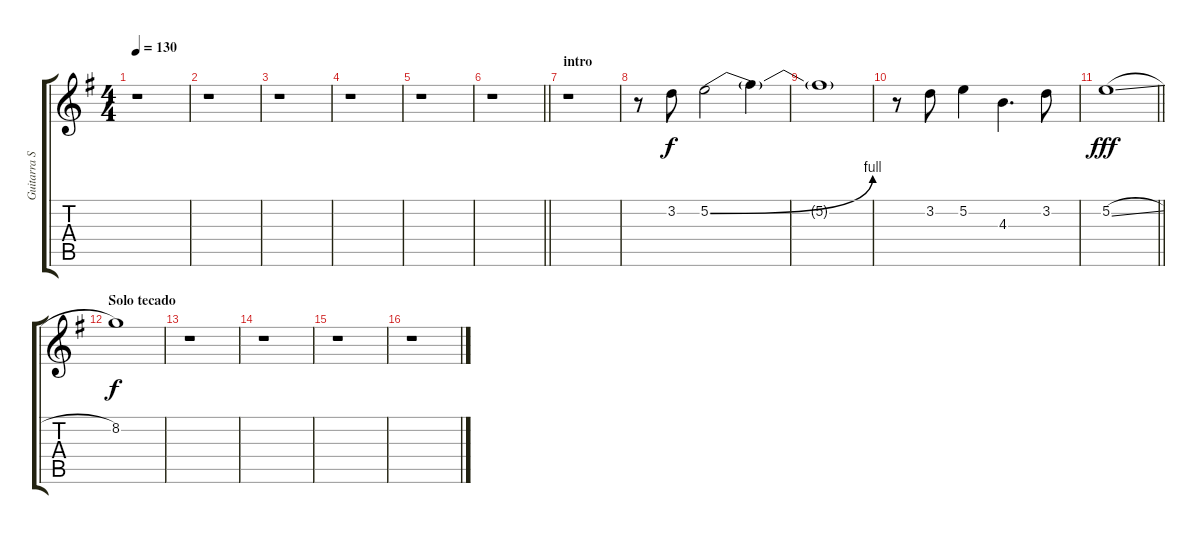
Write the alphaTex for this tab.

\track ("Guitarra Solo" "Guitarra S") {instrument distortionguitar}
\staff {score tabs}
\tuning (E4 B3 G3 D3 A2 E2) {hide}
\ts (4 4)
\tempo 130
\clef g2
\ks g
r.1{dy mf} |
r.1 |
r.1 |
r.1 |
r.1 |
\barLineRight lightlight
r.1 |
\section ("" "intro")
r.1 |
r.8 3.2.8{dy f instrument overdrivenguitar} 5.2{be (bend 0 0 60 4)}.2 5.2{t}.4 |
5.2{t}.1 |
r.8 3.2.8 5.2.4 4.3.4{d} 3.2.8 |
\barLineRight lightlight
5.2{sl}.1{dy fff} |
\section ("" "Solo tecado")
8.2.1{dy f} |
r.1 |
r.1 |
r.1 |
r.1
